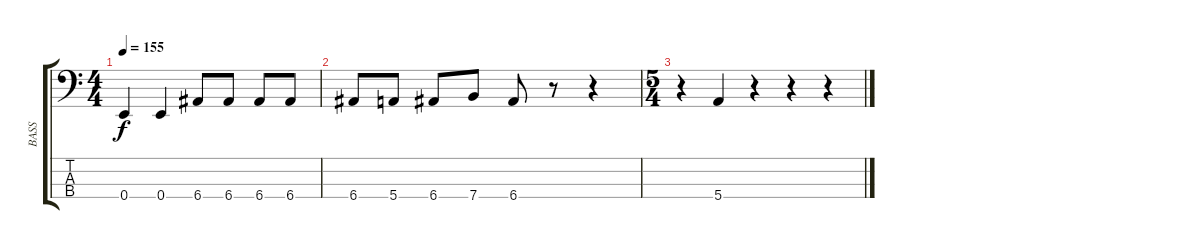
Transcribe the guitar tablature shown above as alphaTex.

\track ("BASS" "BASS") {instrument overdrivenguitar}
\staff {score tabs}
\tuning (G2 D2 A1 E1) {hide}
\ts (4 4)
\tempo 155
\clef f4
\ks c
0.4.4{dy f} 0.4.4 6.4.8 6.4.8 6.4.8 6.4.8 |
6.4.8 5.4.8 6.4.8 7.4.8 6.4.8 r.8 r.4 |
\ts (5 4)
r.4 5.4.4 r.4 r.4 r.4
